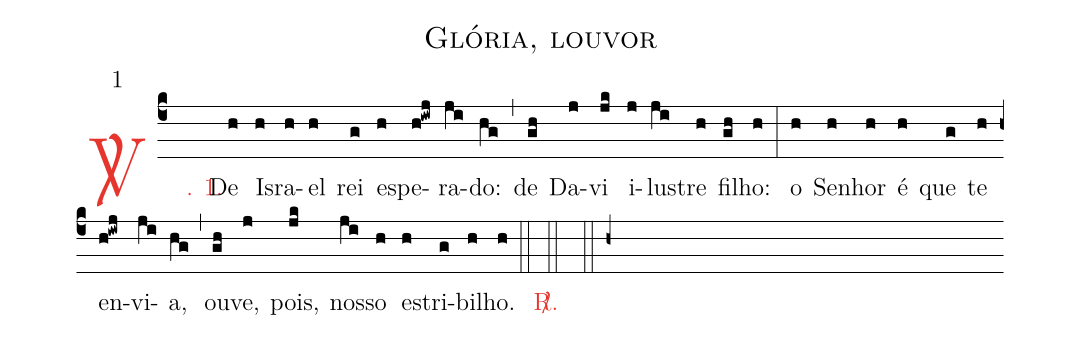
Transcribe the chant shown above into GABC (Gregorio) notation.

name: Glória, louvor;
mode: 1;
%%
(c4)

<c><sp>V/</sp>. 1.</c>()
De(h) Is(h)ra(h)el(h) rei(g) es(h)pe(h!iwj)ra(ji)do:(hg) (,)
de(gh) Da(j)vi(jk) i(j)lus(ji)tre(h) fi(gh)lho:(h) (:)
o(h) Se(h)nhor(h) é(h) que(g) te(h) en(h!iwj)vi(ji)a,(hg) (,)
ou(gh)ve,(j) pois,(jk) nos(ji)so(h) es(h)tri(g)bi(h)lho.(h)

(::)

<c><sp>R/</sp>.</c>(::)

(::)

(h+)
